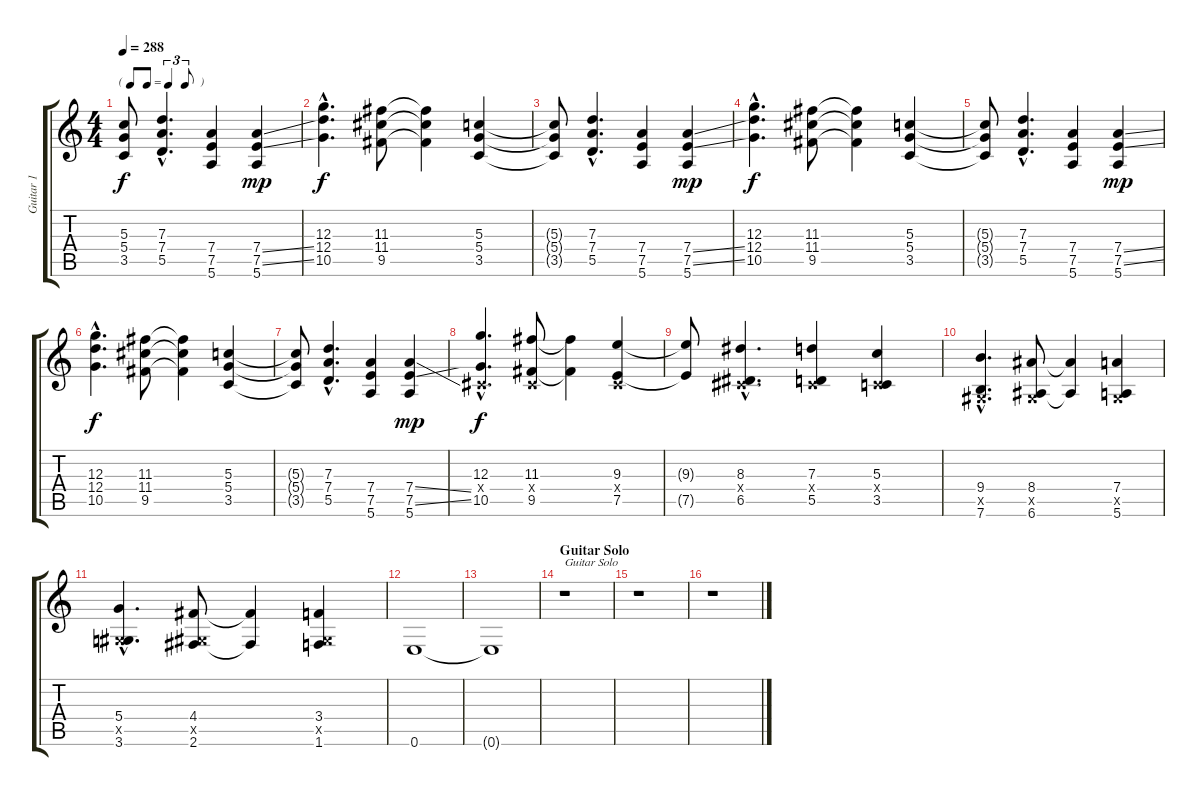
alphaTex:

\track ("Guitar 1" "Guitar 1") {instrument distortionguitar}
\staff {score tabs}
\tuning (E4 B3 G3 D3 A2 E2) {hide}
\ts (4 4)
\tf triplet8th
\tempo 288
\clef g2
\ks c
(5.3{t} 5.4{t} 3.5{t}).8{dy f} (7.3{hac} 7.4{hac} 5.5{hac}).4{d} (7.4 7.5 5.6).4 (7.4{ss} 7.5{ss} 5.6).4{dy mp} |
(12.3{hac} 12.4{hac} 10.5{hac}).4{d dy f} (11.3 11.4 9.5).8 (11.3{t} 11.4{t} 9.5{t}).4 (5.3 5.4 3.5).4 |
(5.3{t} 5.4{t} 3.5{t}).8 (7.3{hac} 7.4{hac} 5.5{hac}).4{d} (7.4 7.5 5.6).4 (7.4{ss} 7.5{ss} 5.6).4{dy mp} |
(12.3{hac} 12.4{hac} 10.5{hac}).4{d dy f} (11.3 11.4 9.5).8 (11.3{t} 11.4{t} 9.5{t}).4 (5.3 5.4 3.5).4 |
(5.3{t} 5.4{t} 3.5{t}).8 (7.3{hac} 7.4{hac} 5.5{hac}).4{d} (7.4 7.5 5.6).4 (7.4{ss} 7.5{ss} 5.6).4{dy mp} |
(12.3{hac} 12.4{hac} 10.5{hac}).4{d dy f} (11.3 11.4 9.5).8 (11.3{t} 11.4{t} 9.5{t}).4 (5.3 5.4 3.5).4 |
(5.3{t} 5.4{t} 3.5{t}).8 (7.3{hac} 7.4{hac} 5.5{hac}).4{d} (7.4 7.5 5.6).4 (7.4{ss} 7.5{ss} 5.6).4{dy mp} |
(12.3{hac} -1.4{hac x} 10.5{hac}).4{d dy f} (11.3 -1.4{x} 9.5).8 (11.3{t} 9.5{t}).4 (9.3 -1.4{x} 7.5).4 |
(9.3{t} 7.5{t}).8 (8.3{hac} -1.4{hac x} 6.5{hac}).4{d} (7.3 -1.4{x} 5.5).4 (5.3 -1.4{x} 3.5).4 |
(9.4{hac} -1.5{hac x} 7.6{hac}).4{d} (8.4 -1.5{x} 6.6).8 (8.4{t} 6.6{t}).4 (7.4 -1.5{x} 5.6).4 |
(5.4{hac} -1.5{hac x} 3.6{hac}).4{d} (4.4 -1.5{x} 2.6).8 (4.4{t} 2.6{t}).4 (3.4 -1.5{x} 1.6).4 |
0.6.1 |
0.6{t}.1 |
\section ("" "Guitar Solo")
r.1{txt "Guitar Solo"} |
r.1 |
r.1
